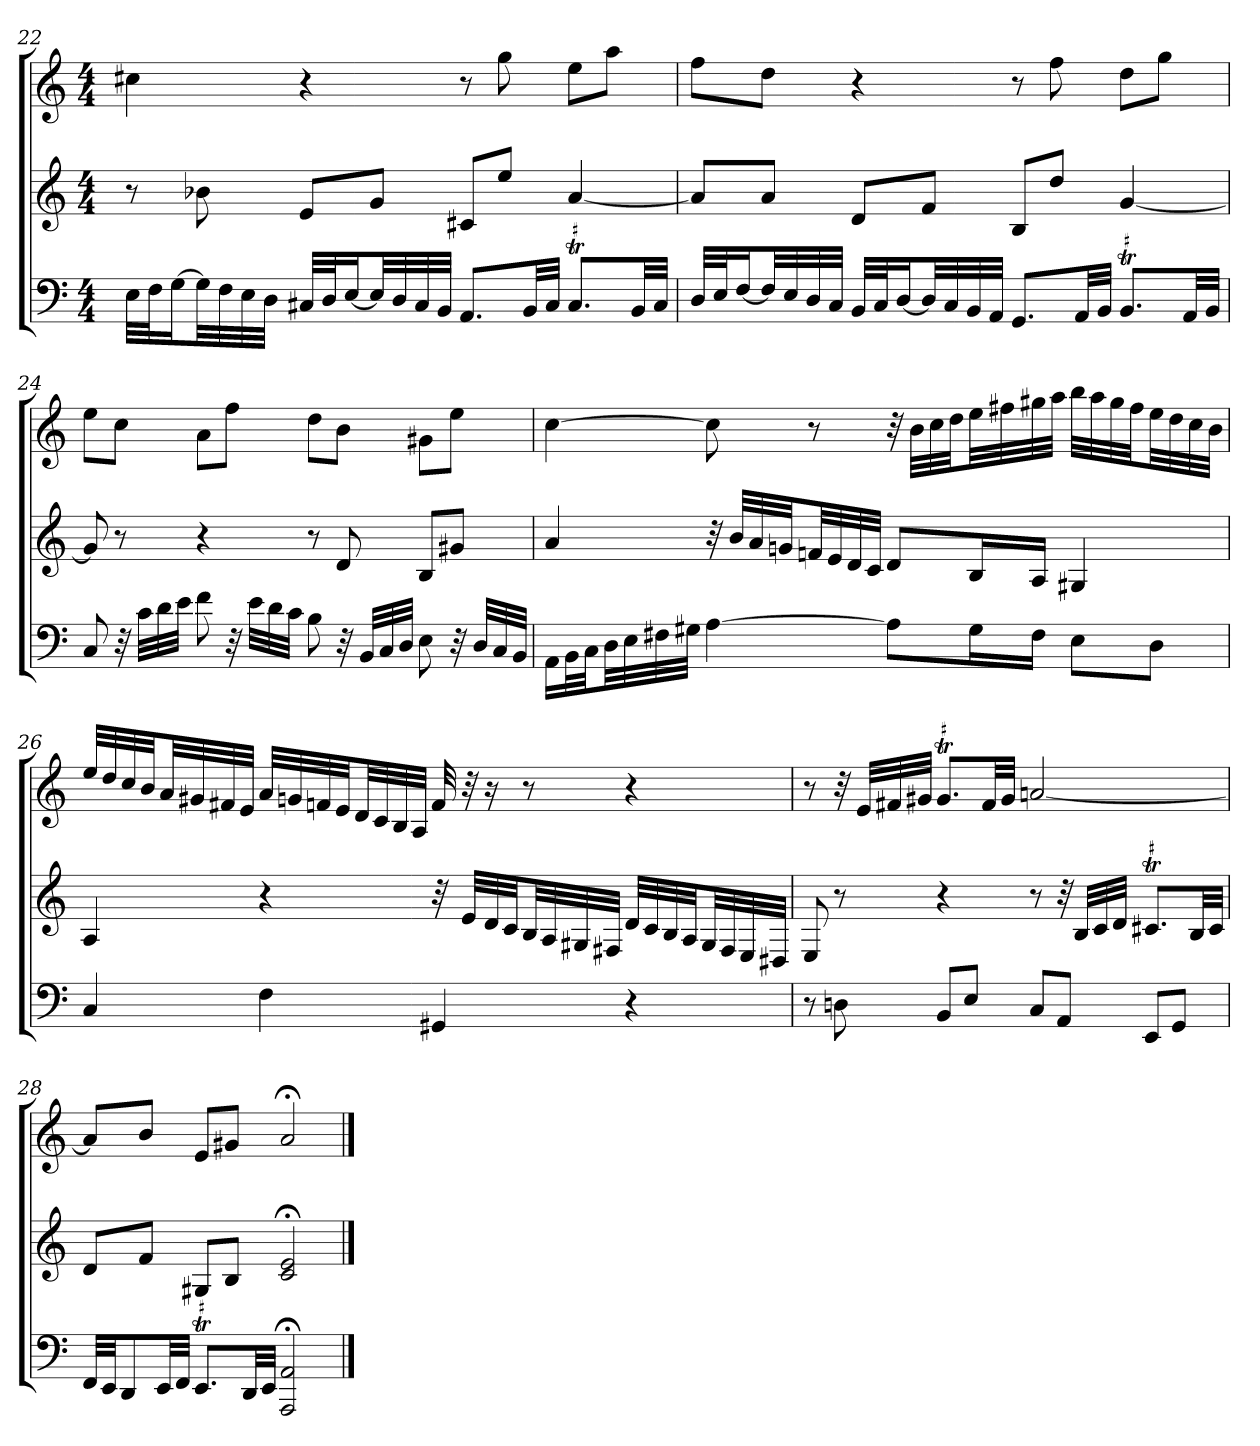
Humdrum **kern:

**kern	**kern	**kern
*part3	*part2	*part1
*staff3	*staff2	*staff1
*clefF4	*clefG2	*clefG2
*k[]	*k[]	*k[]
*a:	*a:	*a:
*M4/4	*M4/4	*M4/4
=22	=22	=22
32E\LLL	8r	4cc#X
32F\J	.	.
[16G\J	.	.
32G\LL]	8b-X	.
32F\	.	.
32E\	.	.
32D\JJJ	.	.
32C#X/LLL	8e/L	4r
32D/J	.	.
[16E/J	.	.
32E/LL]	8g/J	.
32D/	.	.
32C#/	.	.
32BB/JJJ	.	.
8.AA/L	8c#X/L	8r
.	8ee/J	8gg
32BB/LL	.	.
32C#/JJJ	.	.
!LO:TR:acc=#	!	!
8.C#T/L	[4a	8ee\L
.	.	8aa\J
32BB/LL	.	.
32C#/JJJ	.	.
=23	=23	=23
32D/LLL	8a/L]	8ff\L
32E/J	.	.
[16F/J	.	.
32F/LL]	8a/J	8dd\J
32E/	.	.
32D/	.	.
32C/JJJ	.	.
32BB/LLL	8d/L	4r
32C/J	.	.
[16D/J	.	.
32D/LL]	8f/J	.
32C/	.	.
32BB/	.	.
32AA/JJJ	.	.
8.GG/L	8B/L	8r
.	8dd/J	8ff
32AA/LL	.	.
32BB/JJJ	.	.
!LO:TR:acc=#	!	!
8.BBT/L	[4g	8dd\L
.	.	8gg\J
32AA/LL	.	.
32BB/JJJ	.	.
=24	=24	=24
8C	8g]	8ee\L
32r	8r	8cc\J
32c\LLL	.	.
32d\	.	.
32e\JJJ	.	.
8f	4r	8a\L
32r	.	8ff\J
32e\LLL	.	.
32d\	.	.
32c\JJJ	.	.
8B	8r	8dd\L
32r	8d	8b\J
32BB/LLL	.	.
32C/	.	.
32D/JJJ	.	.
8E	8B/L	8g#X\L
32r	8g#X/J	8ee\J
32D/LLL	.	.
32C/	.	.
32BB/JJJ	.	.
=25	=25	=25
16AA\LL	4a	[4cc
32BB\L	.	.
32C\JJ	.	.
32D\LL	.	.
32E\	.	.
32F#X\	.	.
32G#X\JJJ	.	.
[4A	32r	8cc]
.	32b/LLL	.
.	32a/	.
.	32gn/JJ	.
.	32fn/LL	8r
.	32e/	.
.	32d/	.
.	32c/JJJ	.
8A\L]	8d/L	32r
.	.	32b\LLL
.	.	32cc\
.	.	32dd\JJ
16G#\L	16B/L	32ee\LL
.	.	32ff#X\
16F#\JJ	16A/JJ	32gg#X\
.	.	32aa\JJJ
8E\L	4G#X	32bb\LLL
.	.	32aa\
.	.	32gg#\
.	.	32ff#\JJ
8D\J	.	32ee\LL
.	.	32dd\
.	.	32cc\
.	.	32b\JJJ
=26	=26	=26
4C	4A	32ee/LLL
.	.	32dd/
.	.	32cc/
.	.	32b/JJ
.	.	32a/LL
.	.	32g#X/
.	.	32f#X/
.	.	32e/JJJ
4F	4r	32a/LLL
.	.	32gn/
.	.	32fn/
.	.	32e/JJ
.	.	32d/LL
.	.	32c/
.	.	32B/
.	.	32A/JJJ
4GG#X	32r	32f
.	32e/LLL	32r
.	32d/	16r
.	32c/JJ	.
.	32B/LL	8r
.	32A/	.
.	32G#X/	.
.	32F#X/JJJ	.
4r	32d/LLL	4r
.	32c/	.
.	32B/	.
.	32A/JJ	.
.	32G#/LL	.
.	32F#/	.
.	32E/	.
.	32D#X/JJJ	.
=27	=27	=27
8r	8E	8r
8Dn	8r	32r
.	.	32e/LLL
.	.	32f#X/
.	.	32g#X/JJJ
!	!	!LO:TR:acc=#
8BB/L	4r	8.g#T/L
8E/J	.	.
.	.	32f#/LL
.	.	32g#/JJJ
8C/L	8r	[2an
8AA/J	32r	.
.	32B/LLL	.
.	32c/	.
.	32d/JJJ	.
!	!LO:TR:acc=#	!
8EE/L	8.c#XT/L	.
8GG/J	.	.
.	32B/LL	.
.	32c#/JJJ	.
=28	=28	=28
32FF/LLL	8d/L	8a/L]
32EE/JJ	.	.
8DD/	.	.
.	8f/J	8b/J
32EE/LL	.	.
32FF/JJJ	.	.
!LO:TR:acc=#	!	!
8.EET/L	8G#X/L	8e/L
.	8B/J	8g#X/J
32DD/LL	.	.
32EE/JJJ	.	.
2AAA;< 2AA;<	2c;< 2e;<	2a;<
==	==	==
*-	*-	*-
